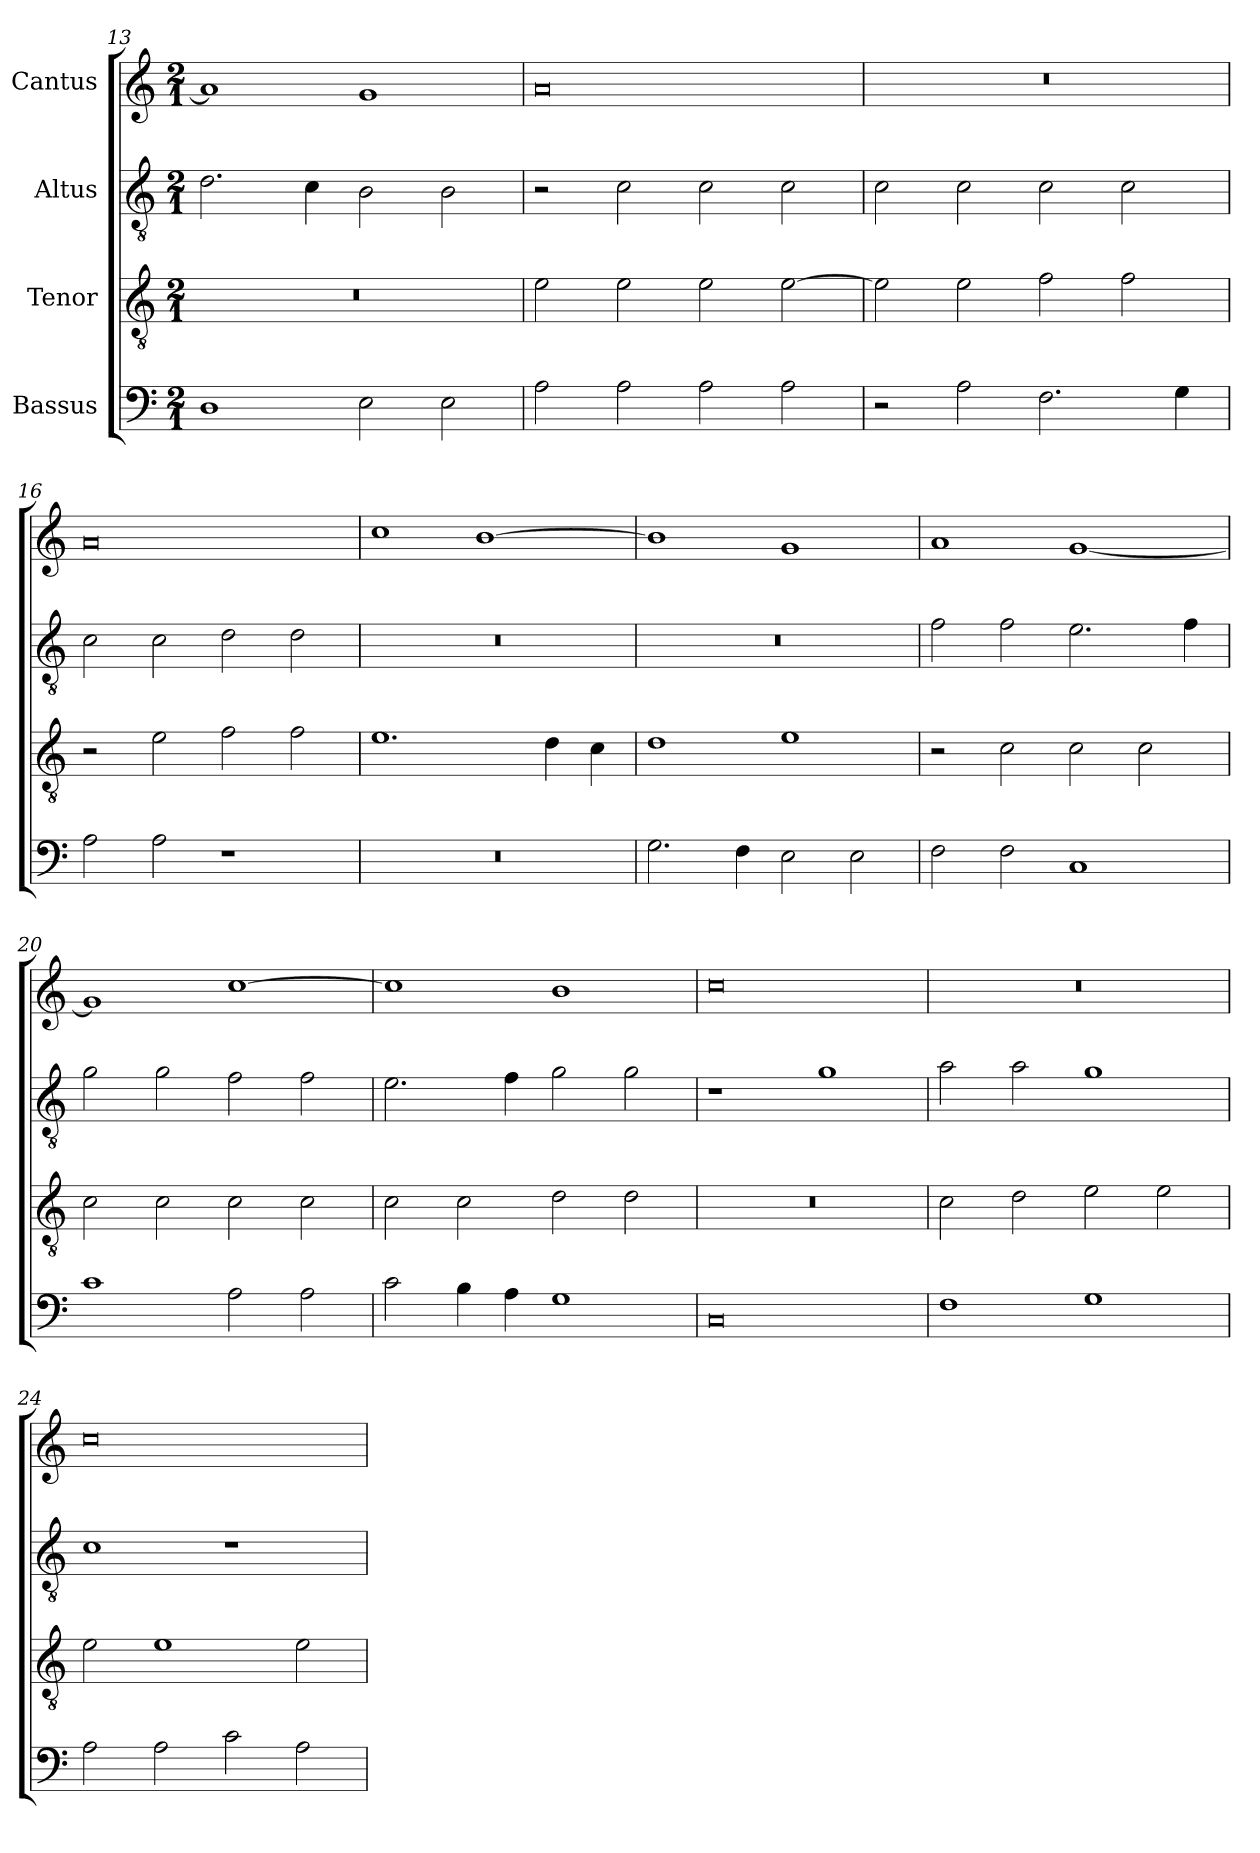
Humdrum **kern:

**kern	**kern	**kern	**kern
*part4	*part3	*part2	*part1
*staff4	*staff3	*staff2	*staff1
*I"Bassus	*I"Tenor	*I"Altus	*I"Cantus
*clefF4	*clefGv2	*clefGv2	*clefG2
*	*ITrd7c12	*ITrd7c12	*
*k[]	*k[]	*k[]	*k[]
*C:	*C:	*C:	*C:
*M2/1	*M2/1	*M2/1	*M2/1
=13	=13	=13	=13
!	!LO:N:vis=1	!	!
1Di	0r	2.Di\	1ai]
.	.	4Ci\	.
2Ei\	.	2BBi\	1gi
2Ei\	.	2BBi\	.
=14	=14	=14	=14
2Ai\	2Ei\	2r	0ai
2Ai\	2Ei\	2Ci\	.
2Ai\	2Ei\	2Ci\	.
2Ai\	[>2Ei\	2Ci\	.
=15	=15	=15	=15
!	!	!	!LO:N:vis=1
2r	2Ei\]	2Ci\	0r
2Ai\	2Ei\	2Ci\	.
2.Fi\	2Fi\	2Ci\	.
.	2Fi\	2Ci\	.
4Gi\	.	.	.
!!LO:LB:g=z
=16	=16	=16	=16
2Ai\	2r	2Ci\	0ai
2Ai\	2Ei\	2Ci\	.
1r	2Fi\	2Di\	.
.	2Fi\	2Di\	.
=17	=17	=17	=17
!LO:N:vis=1	!	!LO:N:vis=1	!
0r	1.Ei	0r	1cci
.	.	.	[>1bi
.	4Di\	.	.
.	4Ci\	.	.
=18	=18	=18	=18
!	!	!LO:N:vis=1	!
2.Gi\	1Di	0r	1bi]
4Fi\	.	.	.
2Ei\	1Ei	.	1gi
2Ei\	.	.	.
=19	=19	=19	=19
2Fi\	2r	2Fi\	1ai
2Fi\	2Ci\	2Fi\	.
1Ci	2Ci\	2.Ei\	[<1gi
.	2Ci\	.	.
.	.	4Fi\	.
=20	=20	=20	=20
1ci	2Ci\	2Gi\	1gi]
.	2Ci\	2Gi\	.
2Ai\	2Ci\	2Fi\	[>1cci
2Ai\	2Ci\	2Fi\	.
!!LO:LB:g=z
=21	=21	=21	=21
2ci\	2Ci\	2.Ei\	1cci]
4Bi\	2Ci\	.	.
4Ai\	.	4Fi\	.
1Gi	2Di\	2Gi\	1bi
.	2Di\	2Gi\	.
=22	=22	=22	=22
!	!LO:N:vis=1	!	!
0Ci	0r	1r	0cci
.	.	1Gi	.
=23	=23	=23	=23
!	!	!	!LO:N:vis=1
1Fi	2Ci\	2Ai\	0r
.	2Di\	2Ai\	.
1Gi	2Ei\	1Gi	.
.	2Ei\	.	.
=24	=24	=24	=24
2Ai\	2Ei\	1Ci	0cci
2Ai\	1Ei	.	.
2ci\	.	1r	.
2Ai\	2Ei\	.	.
=	=	=	=
*-	*-	*-	*-
